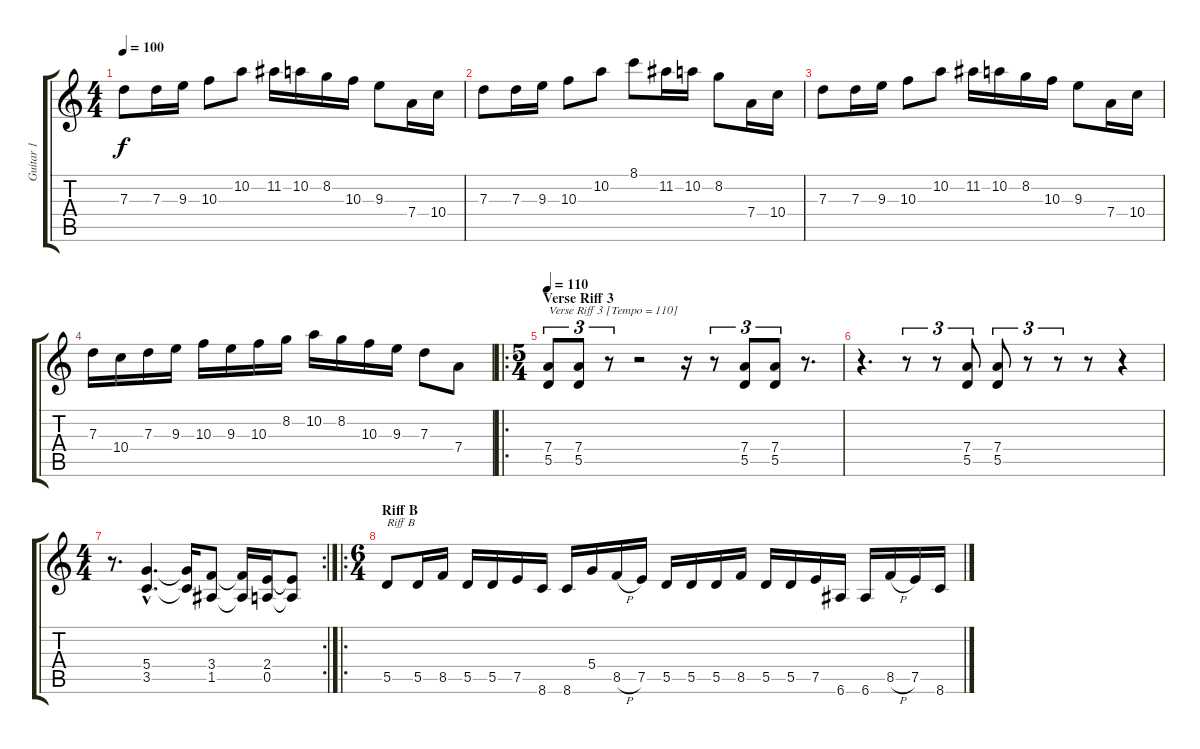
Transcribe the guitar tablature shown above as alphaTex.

\track ("Guitar 1" "Guitar 1") {instrument distortionguitar}
\staff {score tabs}
\tuning (E4 B3 G3 D3 A2 E2) {hide}
\ts (4 4)
\tempo 100
\clef g2
\ks c
7.3.8{dy f} 7.3.16 9.3.16 10.3.8 10.2.8 11.2.16 10.2.16 8.2.16 10.3.16 9.3.8 7.4.16 10.4.16 |
7.3.8 7.3.16 9.3.16 10.3.8 10.2.8 8.1.8 11.2.16 10.2.16 8.2.8 7.4.16 10.4.16 |
7.3.8 7.3.16 9.3.16 10.3.8 10.2.8 11.2.16 10.2.16 8.2.16 10.3.16 9.3.8 7.4.16 10.4.16 |
7.3.16 10.4.16 7.3.16 9.3.16 10.3.16 9.3.16 10.3.16 8.2.16 10.2.16 8.2.16 10.3.16 9.3.16 7.3.8 7.4.8 |
\ro
\ts (5 4)
\section ("" "Verse Riff 3")
\tempo 110
(7.4 5.5).8{tu (3 2) txt "Verse Riff 3 [Tempo = 110]"} (7.4 5.5).8{tu (3 2)} r.8{tu (3 2)} r.2 r.16 r.8{tu (3 2)} (7.4 5.5).8{tu (3 2)} (7.4 5.5).8{tu (3 2)} r.8{d} |
r.4{d} r.8{tu (3 2)} r.8{tu (3 2)} (7.4 5.5).8{tu (3 2)} (7.4 5.5).8{tu (3 2)} r.8{tu (3 2)} r.8{tu (3 2)} r.8 r.4 |
\rc 2
\ts (4 4)
r.8{d} (5.4{hac} 3.5{hac}).4{d} (5.4{t} 3.5{t}).16 (3.4 1.5).8 (3.4{t} 1.5{t}).16 (2.4 0.5).16 (2.4{t} 0.5{t}).8 |
\ro
\ts (6 4)
\section ("" "Riff B")
5.5.8{txt "Riff B"} 5.5.16 8.5.16 5.5.16 5.5.16 7.5.16 8.6.16 8.6.16 5.4.16 8.5{h}.16 7.5.16 5.5.16 5.5.16 5.5.16 8.5.16 5.5.16 5.5.16 7.5.16 6.6.16 6.6.16 8.5{h}.16 7.5.16 8.6.16
